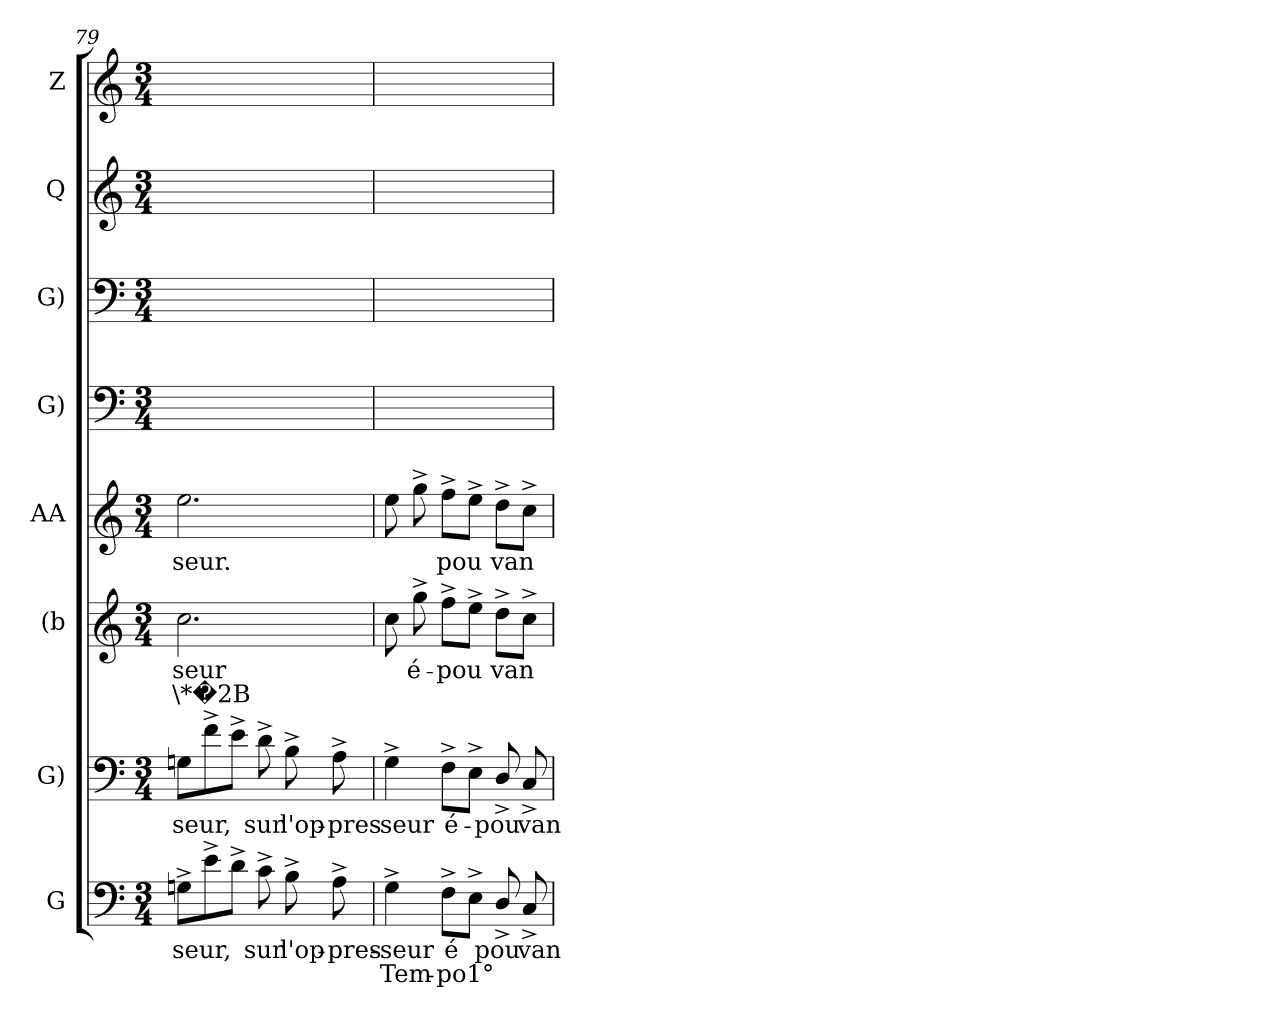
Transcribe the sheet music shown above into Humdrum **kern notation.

**kern	**text	**text	**kern	**text	**kern	**text	**text	**kern	**text	**kern	**kern	**kern	**kern
*part8	*part8	*part8	*part7	*part7	*part6	*part6	*part6	*part5	*part5	*part4	*part3	*part2	*part1
*staff8	*staff8	*staff8	*staff7	*staff7	*staff6	*staff6	*staff6	*staff5	*staff5	*staff4	*staff3	*staff2	*staff1
*I"G	*	*	*I"G)	*	*I"(b	*	*	*I"AA	*	*I"G)	*I"G)	*I"Q	*I"Z
*clefF4	*	*	*clefF4	*	*clefG2	*	*	*clefG2	*	*clefF4	*clefF4	*clefG2	*clefG2
*k[]	*	*	*k[]	*	*k[]	*	*	*k[]	*	*k[]	*k[]	*k[]	*k[]
*M3/4	*	*	*M3/4	*	*M3/4	*	*	*M3/4	*	*M3/4	*M3/4	*M3/4	*M3/4
=79	=79	=79	=79	=79	=79	=79	=79	=79	=79	=79	=79	=79	=79
8Gn^>i\L	seur,	.	8Gni\L	seur,	2.cci\	seur	\*�2B	2.eei\	seur.	2.ryy	2.ryy	2.ryy	2.ryy
8e^>i\	.	.	8f^>i\	.	.	.	.	.	.	.	.	.	.
8d^>i\J	.	.	8e^>i\J	.	.	.	.	.	.	.	.	.	.
8c^>i\	sur	.	8d^>i\	sur	.	.	.	.	.	.	.	.	.
8B^>i\	l'op-	.	8B^>i\	l'op-	.	.	.	.	.	.	.	.	.
8A^>i\	pres-	.	8A^>i\	pres	.	.	.	.	.	.	.	.	.
=80	=80	=80	=80	=80	=80	=80	=80	=80	=80	=80	=80	=80	=80
4G^>i\	seur	Tem-	4G^>i\	seur	8cci\	.	.	8eei\	.	2.ryy	2.ryy	2.ryy	2.ryy
.	.	.	.	.	8gg^>i\	é-	.	8gg^>i\	--	.	.	.	.
8F^>i\L	é	po1°	8F^>i\L	é-	8ff^>i\L	pou	.	8ff^>i\L	pou	.	.	.	.
8E^>i\J	.	.	8E^>i\J	.	8ee^>i\J	--	.	8ee^>i\J	--	.	.	.	.
8D^>i/	pou	.	8D^>i/	pou	8dd^>i\L	van	.	8dd^>i\L	van	.	.	.	.
8C^>i/	van	.	8C^>i/	van	8cc^>i\J	.	.	8cc^>i\J	.	.	.	.	.
=	=	=	=	=	=	=	=	=	=	=	=	=	=
*-	*-	*-	*-	*-	*-	*-	*-	*-	*-	*-	*-	*-	*-
